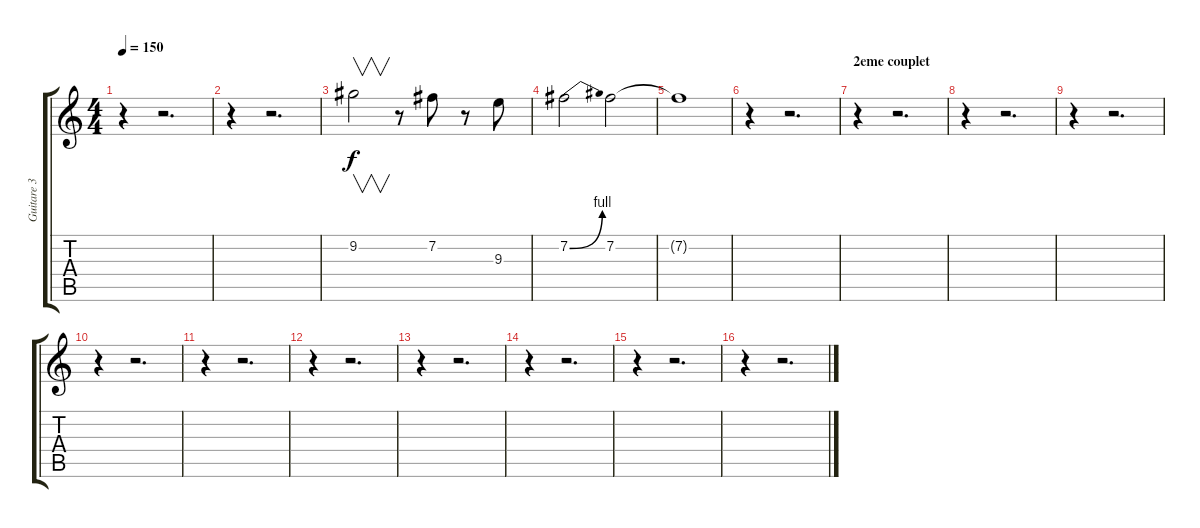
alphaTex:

\track ("Guitare 3" "Guitare 3") {instrument overdrivenguitar}
\staff {score tabs}
\tuning (E4 B3 G3 D3 A2 E2) {hide}
\ts (4 4)
\tempo 150
\clef g2
\ks c
r.4{dy f} r.2{d} |
r.4 r.2{d} |
9.2.2{v} r.8 7.2.8 r.8 9.3.8 |
7.2{be (bend 0 0 60 4)}.2 7.2.2 |
7.2{t}.1 |
r.4 r.2{d} |
\section ("" "2eme couplet")
r.4 r.2{d} |
r.4 r.2{d} |
r.4 r.2{d} |
r.4 r.2{d} |
r.4 r.2{d} |
r.4 r.2{d} |
r.4 r.2{d} |
r.4 r.2{d} |
r.4 r.2{d} |
r.4 r.2{d}
